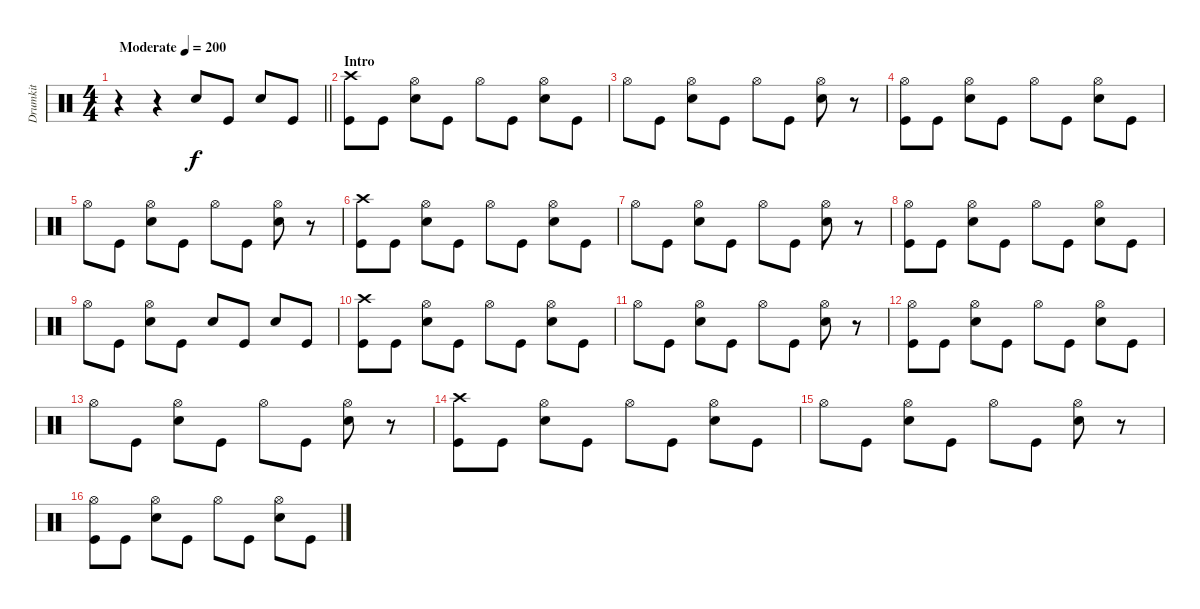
\track ("Drumkit" "Drumkit") {instrument percussion}
\staff {score}
\articulation defaults
\ts (4 4)
\tempo (200 "Moderate")
\clef neutral
\barLineRight lightlight
\ks c
r.4{dy f} r.4 "Snare (hit) 2".8 "Kick (hit)".8 "Snare (hit) 2".8 "Kick (hit)".8 |
\section ("" "Intro")
("Crash high (hit)" "Kick (hit)").8 "Kick (hit)".8 ("Hi-Hat (open)" "Snare (hit) 2").8 "Kick (hit)".8 "Hi-Hat (open)".8 "Kick (hit)".8 ("Snare (hit) 2" "Hi-Hat (open)").8 "Kick (hit)".8 |
"Hi-Hat (open)".8 "Kick (hit)".8 ("Hi-Hat (open)" "Snare (hit) 2").8 "Kick (hit)".8 "Hi-Hat (open)".8 "Kick (hit)".8 ("Snare (hit) 2" "Hi-Hat (open)").8 r.8 |
("Hi-Hat (open)" "Kick (hit)").8 "Kick (hit)".8 ("Hi-Hat (open)" "Snare (hit) 2").8 "Kick (hit)".8 "Hi-Hat (open)".8 "Kick (hit)".8 ("Snare (hit) 2" "Hi-Hat (open)").8 "Kick (hit)".8 |
"Hi-Hat (open)".8 "Kick (hit)".8 ("Hi-Hat (open)" "Snare (hit) 2").8 "Kick (hit)".8 "Hi-Hat (open)".8 "Kick (hit)".8 ("Snare (hit) 2" "Hi-Hat (open)").8 r.8 |
("Crash high (hit)" "Kick (hit)").8 "Kick (hit)".8 ("Hi-Hat (open)" "Snare (hit) 2").8 "Kick (hit)".8 "Hi-Hat (open)".8 "Kick (hit)".8 ("Snare (hit) 2" "Hi-Hat (open)").8 "Kick (hit)".8 |
"Hi-Hat (open)".8 "Kick (hit)".8 ("Hi-Hat (open)" "Snare (hit) 2").8 "Kick (hit)".8 "Hi-Hat (open)".8 "Kick (hit)".8 ("Snare (hit) 2" "Hi-Hat (open)").8 r.8 |
("Hi-Hat (open)" "Kick (hit)").8 "Kick (hit)".8 ("Hi-Hat (open)" "Snare (hit) 2").8 "Kick (hit)".8 "Hi-Hat (open)".8 "Kick (hit)".8 ("Snare (hit) 2" "Hi-Hat (open)").8 "Kick (hit)".8 |
"Hi-Hat (open)".8 "Kick (hit)".8 ("Hi-Hat (open)" "Snare (hit) 2").8 "Kick (hit)".8 "Snare (hit) 2".8 "Kick (hit)".8 "Snare (hit) 2".8 "Kick (hit)".8 |
("Crash high (hit)" "Kick (hit)").8 "Kick (hit)".8 ("Hi-Hat (open)" "Snare (hit) 2").8 "Kick (hit)".8 "Hi-Hat (open)".8 "Kick (hit)".8 ("Snare (hit) 2" "Hi-Hat (open)").8 "Kick (hit)".8 |
"Hi-Hat (open)".8 "Kick (hit)".8 ("Hi-Hat (open)" "Snare (hit) 2").8 "Kick (hit)".8 "Hi-Hat (open)".8 "Kick (hit)".8 ("Snare (hit) 2" "Hi-Hat (open)").8 r.8 |
("Hi-Hat (open)" "Kick (hit)").8 "Kick (hit)".8 ("Hi-Hat (open)" "Snare (hit) 2").8 "Kick (hit)".8 "Hi-Hat (open)".8 "Kick (hit)".8 ("Snare (hit) 2" "Hi-Hat (open)").8 "Kick (hit)".8 |
"Hi-Hat (open)".8 "Kick (hit)".8 ("Hi-Hat (open)" "Snare (hit) 2").8 "Kick (hit)".8 "Hi-Hat (open)".8 "Kick (hit)".8 ("Snare (hit) 2" "Hi-Hat (open)").8 r.8 |
("Crash high (hit)" "Kick (hit)").8 "Kick (hit)".8 ("Hi-Hat (open)" "Snare (hit) 2").8 "Kick (hit)".8 "Hi-Hat (open)".8 "Kick (hit)".8 ("Snare (hit) 2" "Hi-Hat (open)").8 "Kick (hit)".8 |
"Hi-Hat (open)".8 "Kick (hit)".8 ("Hi-Hat (open)" "Snare (hit) 2").8 "Kick (hit)".8 "Hi-Hat (open)".8 "Kick (hit)".8 ("Snare (hit) 2" "Hi-Hat (open)").8 r.8 |
("Hi-Hat (open)" "Kick (hit)").8 "Kick (hit)".8 ("Hi-Hat (open)" "Snare (hit) 2").8 "Kick (hit)".8 "Hi-Hat (open)".8 "Kick (hit)".8 ("Snare (hit) 2" "Hi-Hat (open)").8 "Kick (hit)".8
